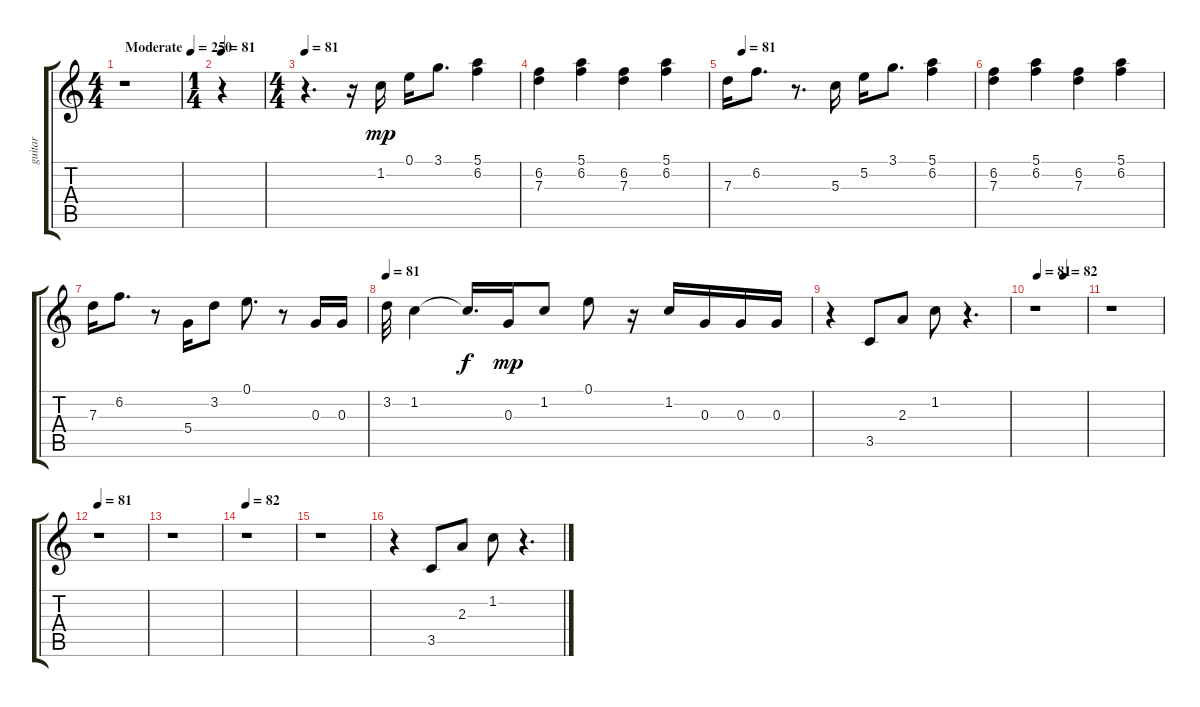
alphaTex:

\track ("guitar" "guitar") {instrument acousticguitarnylon}
\staff {score tabs}
\tuning (E4 B3 G3 D3 A2 E2) {hide}
\ts (4 4)
\tempo (250 "Moderate")
\clef g2
\ks c
r.1{dy mp instrument acousticguitarnylon} |
\ts (1 4)
\tempo 81
r.4 |
\ts (4 4)
\tempo 81
r.4{d} r.16 1.2.16 0.1.16 3.1.8{d} (5.1 6.2).4 |
(6.2 7.3).4 (5.1 6.2).4 (6.2 7.3).4 (5.1 6.2).4 |
\tempo (81 0.0625)
7.3.16 6.2.8{d} r.8{d} 5.3.16 5.2.16 3.1.8{d} (5.1 6.2).4 |
(6.2 7.3).4 (5.1 6.2).4 (6.2 7.3).4 (5.1 6.2).4 |
7.3.16 6.2.8{d} r.8 5.4.16 3.2.8 0.1.8{d} r.8 0.3.16 0.3.16 |
\tempo 81
3.2.32 1.2.4 1.2{t}.16{d dy f} 0.3.16{dy mp} 1.2.8 0.1.8 r.16 1.2.16 0.3.16 0.3.16 0.3.16 |
r.4 3.5.8 2.3.8 1.2.8 r.4{d} |
\tempo (81 0.0625)
\tempo (82 0.5625)
r.1 |
r.1 |
\tempo 81
r.1 |
r.1 |
\tempo 82
r.1 |
r.1 |
r.4 3.5.8 2.3.8 1.2.8 r.4{d}
